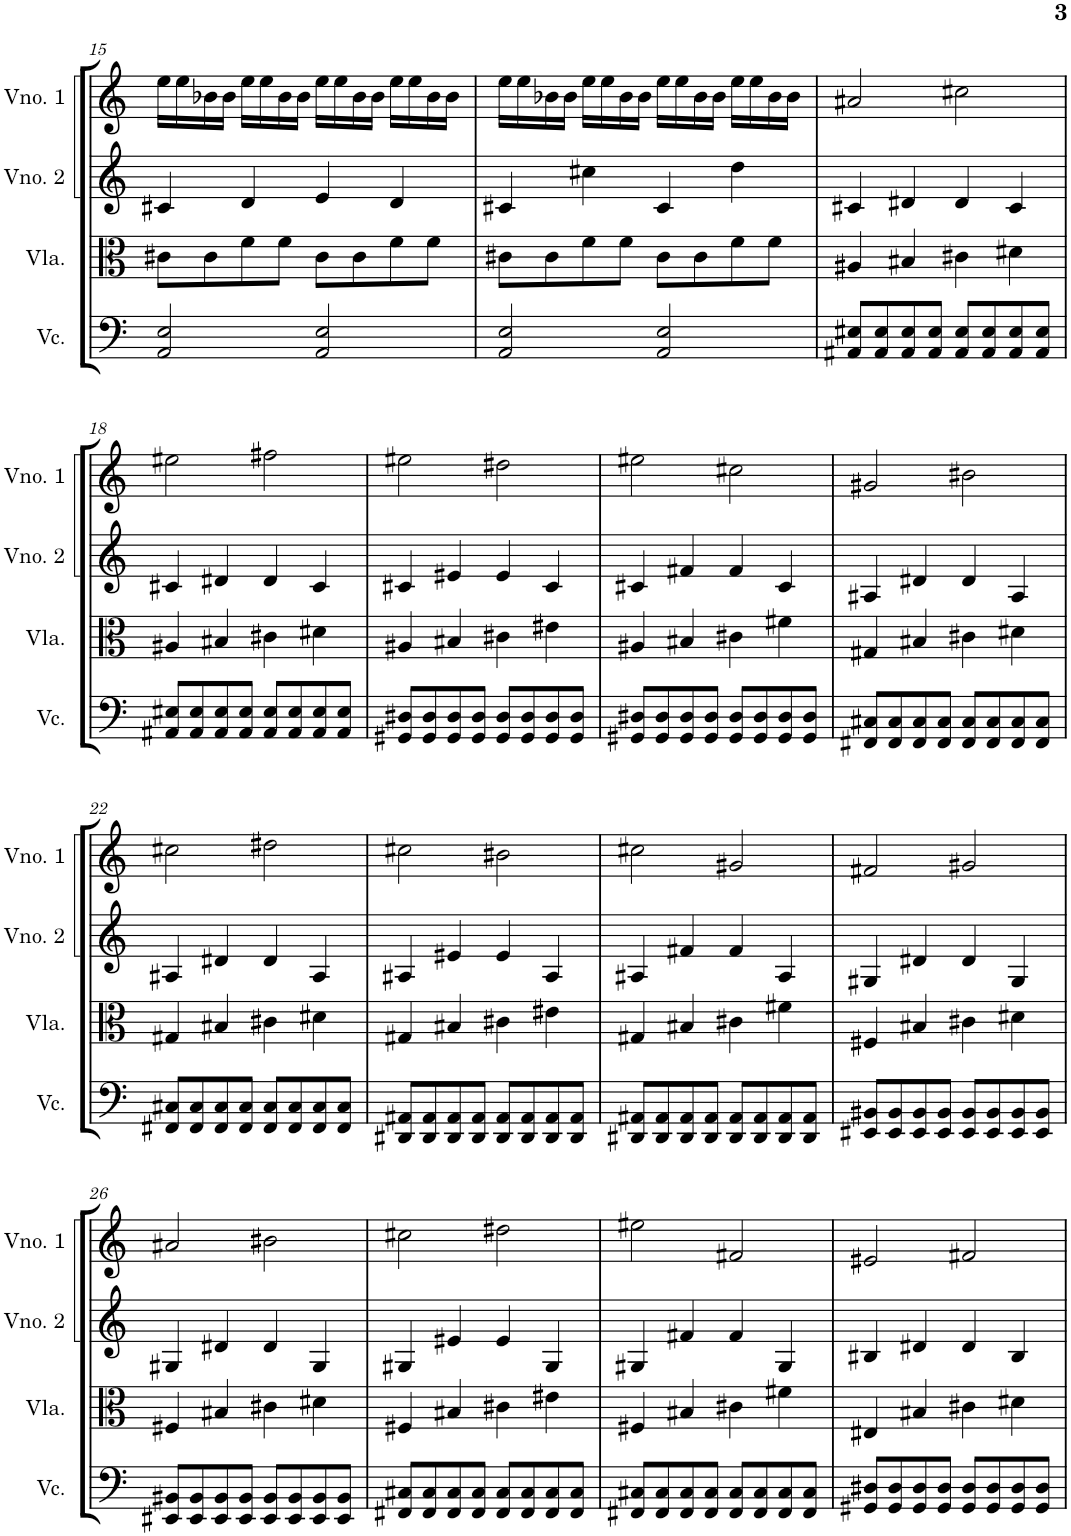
**kern	**kern	**kern	**kern
*part4	*part3	*part2	*part1
*staff4	*staff3	*staff2	*staff1
*I"Violoncelo	*I"Viola	*I"Violino 2	*I"Violino 1
*I'Vc.	*I'Vla.	*I'Vno. 2	*I'Vno. 1
!!LO:PB:g=z
*clefF4	*clefC3	*clefG2	*clefG2
*k[]	*k[]	*k[]	*k[]
*M4/4	*M4/4	*M4/4	*M4/4
=15	=15	=15	=15
2AA/ 2E/	8c#X\L	4c#X/	16ee\LL
.	.	.	16ee\
.	8c#\	.	16b-X\
.	.	.	16b-\JJ
.	8f\	4d/	16ee\LL
.	.	.	16ee\
.	8f\J	.	16b-\
.	.	.	16b-\JJ
2AA/ 2E/	8c#\L	4e/	16ee\LL
.	.	.	16ee\
.	8c#\	.	16b-\
.	.	.	16b-\JJ
.	8f\	4d/	16ee\LL
.	.	.	16ee\
.	8f\J	.	16b-\
.	.	.	16b-\JJ
=16	=16	=16	=16
2AA/ 2E/	8c#X\L	4c#X/	16ee\LL
.	.	.	16ee\
.	8c#\	.	16b-X\
.	.	.	16b-\JJ
.	8f\	4cc#X\	16ee\LL
.	.	.	16ee\
.	8f\J	.	16b-\
.	.	.	16b-\JJ
2AA/ 2E/	8c#\L	4c#/	16ee\LL
.	.	.	16ee\
.	8c#\	.	16b-\
.	.	.	16b-\JJ
.	8f\	4dd\	16ee\LL
.	.	.	16ee\
.	8f\J	.	16b-\
.	.	.	16b-\JJ
=17	=17	=17	=17
8AA#X/ 8E#X/L	4A#X/	4c#X/	2a#X/
8AA#/ 8E#/	.	.	.
8AA#/ 8E#/	4B#X/	4d#X/	.
8AA#/ 8E#/J	.	.	.
8AA#/ 8E#/L	4c#X\	4d#/	2cc#X\
8AA#/ 8E#/	.	.	.
8AA#/ 8E#/	4d#X\	4c#/	.
8AA#/ 8E#/J	.	.	.
!!LO:LB:g=z
=18	=18	=18	=18
8AA#X/ 8E#X/L	4A#X/	4c#X/	2ee#X\
8AA#/ 8E#/	.	.	.
8AA#/ 8E#/	4B#X/	4d#X/	.
8AA#/ 8E#/J	.	.	.
8AA#/ 8E#/L	4c#X\	4d#/	2ff#X\
8AA#/ 8E#/	.	.	.
8AA#/ 8E#/	4d#X\	4c#/	.
8AA#/ 8E#/J	.	.	.
=19	=19	=19	=19
8GG#X/ 8D#X/L	4A#X/	4c#X/	2ee#X\
8GG#/ 8D#/	.	.	.
8GG#/ 8D#/	4B#X/	4e#X/	.
8GG#/ 8D#/J	.	.	.
8GG#/ 8D#/L	4c#X\	4e#/	2dd#X\
8GG#/ 8D#/	.	.	.
8GG#/ 8D#/	4e#X\	4c#/	.
8GG#/ 8D#/J	.	.	.
=20	=20	=20	=20
8GG#X/ 8D#X/L	4A#X/	4c#X/	2ee#X\
8GG#/ 8D#/	.	.	.
8GG#/ 8D#/	4B#X/	4f#X/	.
8GG#/ 8D#/J	.	.	.
8GG#/ 8D#/L	4c#X\	4f#/	2cc#X\
8GG#/ 8D#/	.	.	.
8GG#/ 8D#/	4f#X\	4c#/	.
8GG#/ 8D#/J	.	.	.
=21	=21	=21	=21
8FF#X/ 8C#X/L	4G#X/	4A#X/	2g#X/
8FF#/ 8C#/	.	.	.
8FF#/ 8C#/	4B#X/	4d#X/	.
8FF#/ 8C#/J	.	.	.
8FF#/ 8C#/L	4c#X\	4d#/	2b#X\
8FF#/ 8C#/	.	.	.
8FF#/ 8C#/	4d#X\	4A#/	.
8FF#/ 8C#/J	.	.	.
!!LO:LB:g=z
=22	=22	=22	=22
8FF#X/ 8C#X/L	4G#X/	4A#X/	2cc#X\
8FF#/ 8C#/	.	.	.
8FF#/ 8C#/	4B#X/	4d#X/	.
8FF#/ 8C#/J	.	.	.
8FF#/ 8C#/L	4c#X\	4d#/	2dd#X\
8FF#/ 8C#/	.	.	.
8FF#/ 8C#/	4d#X\	4A#/	.
8FF#/ 8C#/J	.	.	.
=23	=23	=23	=23
8DD#X/ 8AA#X/L	4G#X/	4A#X/	2cc#X\
8DD#/ 8AA#/	.	.	.
8DD#/ 8AA#/	4B#X/	4e#X/	.
8DD#/ 8AA#/J	.	.	.
8DD#/ 8AA#/L	4c#X\	4e#/	2b#X\
8DD#/ 8AA#/	.	.	.
8DD#/ 8AA#/	4e#X\	4A#/	.
8DD#/ 8AA#/J	.	.	.
=24	=24	=24	=24
8DD#X/ 8AA#X/L	4G#X/	4A#X/	2cc#X\
8DD#/ 8AA#/	.	.	.
8DD#/ 8AA#/	4B#X/	4f#X/	.
8DD#/ 8AA#/J	.	.	.
8DD#/ 8AA#/L	4c#X\	4f#/	2g#X/
8DD#/ 8AA#/	.	.	.
8DD#/ 8AA#/	4f#X\	4A#/	.
8DD#/ 8AA#/J	.	.	.
=25	=25	=25	=25
8EE#X/ 8BB#X/L	4F#X/	4G#X/	2f#X/
8EE#/ 8BB#/	.	.	.
8EE#/ 8BB#/	4B#X/	4d#X/	.
8EE#/ 8BB#/J	.	.	.
8EE#/ 8BB#/L	4c#X\	4d#/	2g#X/
8EE#/ 8BB#/	.	.	.
8EE#/ 8BB#/	4d#X\	4G#/	.
8EE#/ 8BB#/J	.	.	.
!!LO:LB:g=z
=26	=26	=26	=26
8EE#X/ 8BB#X/L	4F#X/	4G#X/	2a#X/
8EE#/ 8BB#/	.	.	.
8EE#/ 8BB#/	4B#X/	4d#X/	.
8EE#/ 8BB#/J	.	.	.
8EE#/ 8BB#/L	4c#X\	4d#/	2b#X\
8EE#/ 8BB#/	.	.	.
8EE#/ 8BB#/	4d#X\	4G#/	.
8EE#/ 8BB#/J	.	.	.
=27	=27	=27	=27
8FF#X/ 8C#X/L	4F#X/	4G#X/	2cc#X\
8FF#/ 8C#/	.	.	.
8FF#/ 8C#/	4B#X/	4e#X/	.
8FF#/ 8C#/J	.	.	.
8FF#/ 8C#/L	4c#X\	4e#/	2dd#X\
8FF#/ 8C#/	.	.	.
8FF#/ 8C#/	4e#X\	4G#/	.
8FF#/ 8C#/J	.	.	.
=28	=28	=28	=28
8FF#X/ 8C#X/L	4F#X/	4G#X/	2ee#X\
8FF#/ 8C#/	.	.	.
8FF#/ 8C#/	4B#X/	4f#X/	.
8FF#/ 8C#/J	.	.	.
8FF#/ 8C#/L	4c#X\	4f#/	2f#X/
8FF#/ 8C#/	.	.	.
8FF#/ 8C#/	4f#X\	4G#/	.
8FF#/ 8C#/J	.	.	.
=29	=29	=29	=29
8GG#X/ 8D#X/L	4E#X/	4B#X/	2e#X/
8GG#/ 8D#/	.	.	.
8GG#/ 8D#/	4B#X/	4d#X/	.
8GG#/ 8D#/J	.	.	.
8GG#/ 8D#/L	4c#X\	4d#/	2f#X/
8GG#/ 8D#/	.	.	.
8GG#/ 8D#/	4d#X\	4B#/	.
8GG#/ 8D#/J	.	.	.
=	=	=	=
*-	*-	*-	*-
